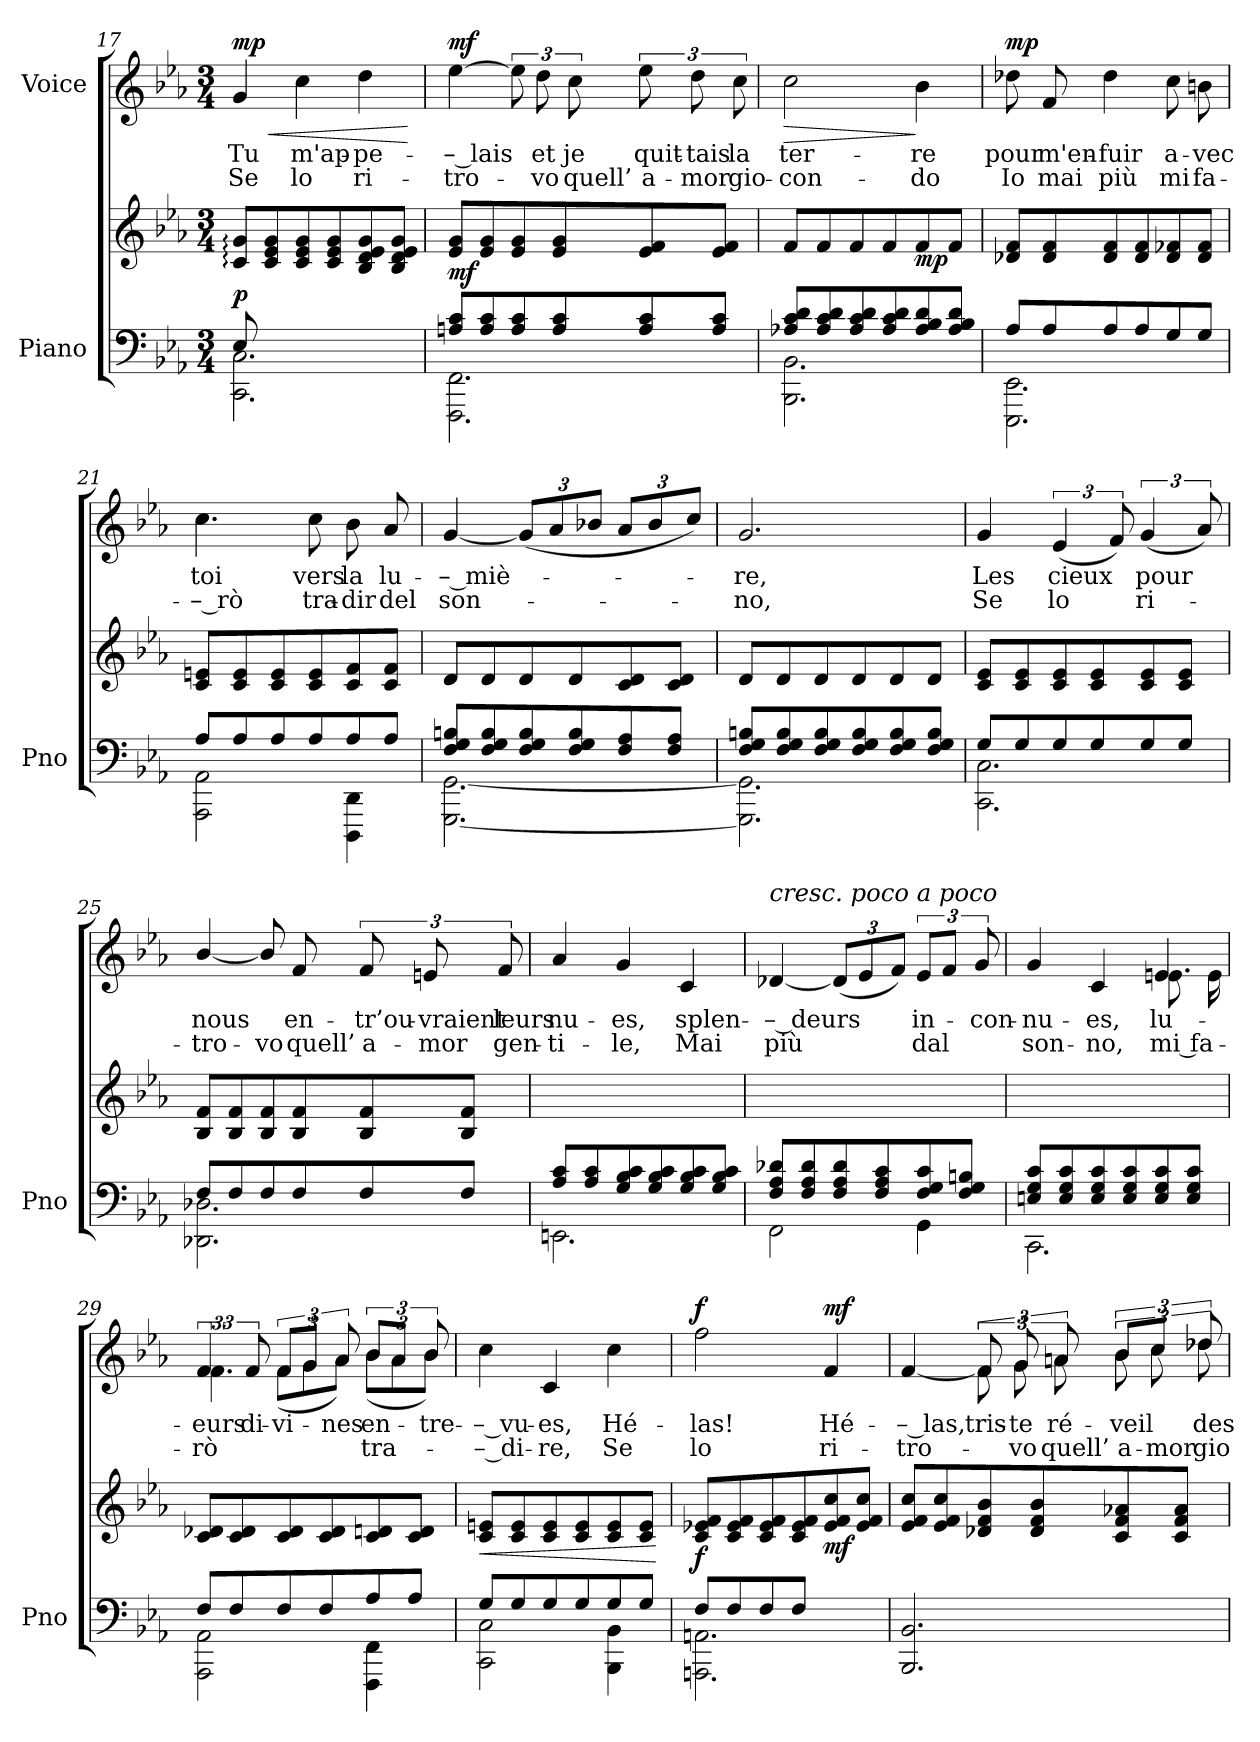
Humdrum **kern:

**kern	**kern	**dynam	**kern	**text	**text	**dynam
*part2	*part2	*part2	*part1	*part1	*part1	*part1
*staff3	*staff2	*staff2/3	*staff1	*staff1	*staff1	*staff1
*I"Piano	*	*	*I"Voice	*	*	*
*I'Pno	*	*	*	*	*	*
*clefF4	*clefG2	*	*clefG2	*	*	*
*k[b-e-a-]	*k[b-e-a-]	*	*k[b-e-a-]	*	*	*
*M3/4	*M3/4	*	*M3/4	*	*	*
=17	=17	=17	=17	=17	=17	=17
*^	*^	*	*	*	*	*
!	!	!	!	!LO:DY:a=2	!	!LO:LY:b	!LO:LY:b	!LO:HP:b
!	!	!	!	!	!	!	!	!LO:DY:n=1:a
8E-/	2.CC\ 2.C\	8c/: 8g/:L	8ryy	p	4g/	Tu	Se	< mp
2ryy	.	8c/ 8e-/ 8g/	8ryy	.	.	.	.	.
!	!	!	!	!	!	!LO:LY:b	!LO:LY:b	!
.	.	8c/ 8e-/ 8g/	4ryy	.	4cc\	m'ap-	lo	.
.	.	8c/ 8e-/ 8g/	.	.	.	.	.	.
!	!	!	!	!	!	!LO:LY:b	!LO:LY:b	!
.	.	8B-i/ 8d/ 8e-/ 8g/	4ryy	.	4dd\	-pe-	ri-	.
8ryy	.	8B-/ 8d/ 8e-/ 8g/J	.	.	.	.	.	.
*v	*v	*	*	*	*	*	*	*
*	*v	*v	*	*	*	*	*
.	.	.	.	.	.	[
!!LO:LB:g=z
=18	=18	=18	=18	=18	=18	=18
*^	*	*	*	*	*	*
!	!	!	!LO:DY:a=2	!	!LO:LY:b	!LO:LY:b	!LO:DY:a
8An/ 8c/L	2.FFF\ 2.FF\	8e-/ 8g/L	mf	[4ee-\	-– lais	-tro-	mf
8A/ 8c/	.	8e-/ 8g/	.	.	.	.	.
8A/ 8c/	.	8e-/ 8g/	.	12ee-\]	.	.	.
!	!	!	!	!	!LO:LY:b	!LO:LY:b	!
.	.	.	.	12dd\	et	-vo	.
8A/ 8c/	.	8e-/ 8g/	.	.	.	.	.
!	!	!	!	!	!LO:LY:b	!LO:LY:b	!
.	.	.	.	12cc\	je	quell’	.
!	!	!	!	!	!LO:LY:b	!LO:LY:b	!
8A/ 8c/	.	8e-/ 8f/	.	12ee-\	quit-	a-	.
!	!	!	!	!	!LO:LY:b	!LO:LY:b	!
.	.	.	.	12dd\	-tais	-mor	.
8A/ 8c/J	.	8e-/ 8f/J	.	.	.	.	.
!	!	!	!	!	!LO:LY:b	!LO:LY:b	!
.	.	.	.	12cc\	la	gio-	.
=19	=19	=19	=19	=19	=19	=19	=19
!	!	!	!	!	!LO:LY:b	!LO:LY:b	!LO:HP:b
8A-X/ 8c/ 8d/L	2.BBB-\ 2.BB-\	8f/L	.	2cc\	ter-	-con-	>
8A-/ 8c/ 8d/	.	8f/	.	.	.	.	.
8A-/ 8c/ 8d/	.	8f/	.	.	.	.	.
8A-/ 8c/ 8d/	.	8f/	.	.	.	.	.
!	!	!	!LO:DY:b	!	!LO:LY:b	!LO:LY:b	!
8A-/ 8B-/ 8d/	.	8f/	mp	4b-\	-re	-do	]
8A-/ 8B-/ 8d/J	.	8f/J	.	.	.	.	.
=20	=20	=20	=20	=20	=20	=20	=20
!	!	!	!	!	!LO:LY:b	!LO:LY:b	!LO:DY:a
8A-/L	2.EEE-\ 2.EE-\	8d-X/ 8f/L	.	8dd-X\	pour	Io	mp
!	!	!	!	!	!LO:LY:b	!LO:LY:b	!
8A-/	.	8d-/ 8f/	.	8f/	m'en-	mai	.
!	!	!	!	!	!LO:LY:b	!LO:LY:b	!
8A-/	.	8d-/ 8f/	.	4dd-\	-fuir	più	.
8A-/	.	8d-/ 8f/	.	.	.	.	.
!	!	!	!	!	!LO:LY:b	!LO:LY:b	!
8G/	.	8d-/ 8f-X/	.	8cc\	a-	mi	.
!	!	!	!	!	!LO:LY:b	!LO:LY:b	!
8G/J	.	8d-/ 8f-/J	.	8bn\	-vec	fa-	.
!!LO:LB:g=z
=21	=21	=21	=21	=21	=21	=21	=21
!	!	!	!	!	!LO:LY:b	!LO:LY:b	!
8A-/L	2AAA-\ 2AA-\	8c/ 8en/L	.	4.cc\	toi	-– rò	.
8A-/	.	8c/ 8e/	.	.	.	.	.
8A-/	.	8c/ 8e/	.	.	.	.	.
!	!	!	!	!	!LO:LY:b	!LO:LY:b	!
8A-/	.	8c/ 8e/	.	8cc\	vers	tra-	.
!	!	!	!	!	!LO:LY:b	!LO:LY:b	!
8A-/	4DDD\ 4DD\	8c/ 8f/	.	8b-i\	la	-dir	.
!	!	!	!	!	!LO:LY:b	!LO:LY:b	!
8A-/J	.	8c/ 8f/J	.	8a-/	lu-	del	.
=22	=22	=22	=22	=22	=22	=22	=22
!	!	!	!	!	!LO:LY:b	!LO:LY:b	!
8F/ 8G/ 8Bn/L	[2.GGG\ [2.GG\	8d/L	.	[4g/	-– miè-	son-	.
8F/ 8G/ 8B/	.	8d/	.	.	.	.	.
*	*	*	*	*Xbrackettup	*	*	*
8F/ 8G/ 8B/	.	8d/	.	(<12g/L]	.	.	.
.	.	.	.	12a-/	.	.	.
8F/ 8G/ 8B/	.	8d/	.	.	.	.	.
.	.	.	.	12b-X/J	.	.	.
8F/ 8A-/	.	8c/ 8d/	.	12a-/L	.	.	.
.	.	.	.	12b-/	.	.	.
8F/ 8A-/J	.	8c/ 8d/J	.	.	.	.	.
.	.	.	.	12cc/J)	.	.	.
=23	=23	=23	=23	=23	=23	=23	=23
!	!	!	!	!	!LO:LY:b	!LO:LY:b	!
8F/ 8G/ 8Bn/L	2.GGG\] 2.GG\]	8d/L	.	2.g/	-re,	-no,	.
8F/ 8G/ 8B/	.	8d/	.	.	.	.	.
8F/ 8G/ 8B/	.	8d/	.	.	.	.	.
8F/ 8G/ 8B/	.	8d/	.	.	.	.	.
8F/ 8G/ 8B/	.	8d/	.	.	.	.	.
8F/ 8G/ 8B/J	.	8d/J	.	.	.	.	.
!!LO:PB:g=z
=24	=24	=24	=24	=24	=24	=24	=24
!	!	!	!	!	!LO:LY:b	!LO:LY:b	!
8G/L	2.CC\ 2.C\	8c/ 8e-/L	.	4g/	Les	Se	.
8G/	.	8c/ 8e-/	.	.	.	.	.
*	*	*	*	*brackettup	*	*	*
!	!	!	!	!	!LO:LY:b	!LO:LY:b	!
8G/	.	8c/ 8e-/	.	(<6e-/	cieux	lo	.
8G/	.	8c/ 8e-/	.	.	.	.	.
.	.	.	.	12f/)	.	.	.
!	!	!	!	!	!LO:LY:b	!LO:LY:b	!
8G/	.	8c/ 8e-/	.	(<6g/	pour	ri-	.
8G/J	.	8c/ 8e-/J	.	.	.	.	.
.	.	.	.	12a-/)	.	.	.
=25	=25	=25	=25	=25	=25	=25	=25
!	!	!	!	!	!LO:LY:b	!LO:LY:b	!
8F/L	2.DD-X\ 2.D-X\	8B-/ 8f/L	.	[4b-/	nous	-tro-	.
8F/	.	8B-/ 8f/	.	.	.	.	.
!	!	!	!	!	!	!LO:LY:b	!
8F/	.	8B-/ 8f/	.	8b-/]	.	-vo	.
!	!	!	!	!	!LO:LY:b	!LO:LY:b	!
8F/	.	8B-/ 8f/	.	8f/	en-	quell’	.
!	!	!	!	!	!LO:LY:b	!LO:LY:b	!
8F/	.	8B-/ 8f/	.	12f/	-tr’ou-	a-	.
!	!	!	!	!	!LO:LY:b	!LO:LY:b	!
.	.	.	.	12en/	-vraient	-mor	.
8F/J	.	8B-/ 8f/J	.	.	.	.	.
!	!	!	!	!	!LO:LY:b	!LO:LY:b	!
.	.	.	.	12f/	leurs	gen-	.
=26	=26	=26	=26	=26	=26	=26	=26
!	!	!	!	!	!LO:LY:b	!LO:LY:b	!
8A-/ 8c/L	2.EEn\	2.ryy	.	4a-/	nu-	-ti-	.
8A-/ 8c/	.	.	.	.	.	.	.
!	!	!	!	!	!LO:LY:b	!LO:LY:b	!
8G/ 8B-/ 8c/	.	.	.	4g/	-es,	-le,	.
8G/ 8B-/ 8c/	.	.	.	.	.	.	.
!	!	!	!	!	!LO:LY:b	!LO:LY:b	!
8G/ 8B-/ 8c/	.	.	.	4c/	splen-	Mai	.
8G/ 8B-/ 8c/J	.	.	.	.	.	.	.
!!LO:LB:g=z
=27	=27	=27	=27	=27	=27	=27	=27
!	!	!	!	!LO:TX:a:i:t=cresc. poco a poco	!	!	!
!	!	!	!	!	!LO:LY:b	!LO:LY:b	!
8F/ 8A-/ 8d-X/L	2FF\	2.ryy	.	[4d-X/	-– deurs	più	.
8F/ 8A-/ 8d-/	.	.	.	.	.	.	.
*	*	*	*	*Xbrackettup	*	*	*
8F/ 8A-/ 8d-/	.	.	.	(<12d-/L]	.	.	.
.	.	.	.	12e-/	.	.	.
8F/ 8A-/ 8c/	.	.	.	.	.	.	.
.	.	.	.	12f/J)	.	.	.
*	*	*	*	*brackettup	*	*	*
!	!	!	!	!	!LO:LY:b	!LO:LY:b	!
8F/ 8G/ 8c/	4GG\	.	.	12e-/L	in-	dal	.
.	.	.	.	12f/J	.	.	.
8F/ 8G/ 8Bn/J	.	.	.	.	.	.	.
!	!	!	!	!	!LO:LY:b	!	!
.	.	.	.	12g/	-con-	.	.
=28	=28	=28	=28	=28	=28	=28	=28
!	!	!	!	!	!LO:LY:b	!LO:LY:b	!
*	*	*	*	*^	*	*	*
8En/ 8G/ 8c/L	2.CC\	2.ryy	.	4g/	4ryy	-nu-	son-	.
8E/ 8G/ 8c/	.	.	.	.	.	.	.	.
!	!	!	!	!	!	!LO:LY:b	!LO:LY:b	!
8E/ 8G/ 8c/	.	.	.	4c/	4ryy	-es,	-no,	.
8E/ 8G/ 8c/	.	.	.	.	.	.	.	.
!	!	!	!	!	!	!LO:LY:b	!LO:LY:b	!
8E/ 8G/ 8c/	.	.	.	4en/	8.e\	lu-	mi fa-	.
8E/ 8G/ 8c/J	.	.	.	.	.	.	.	.
.	.	.	.	.	16e\	.	.	.
=29	=29	=29	=29	=29	=29	=29	=29	=29
!	!	!	!	!	!	!LO:LY:b	!LO:LY:b	!
8F/L	2AAA-\ 2AA-\	8c/ 8d-X/L	.	6f/	6.f\	-eurs	-rò	.
8F/	.	8c/ 8d-/	.	.	.	.	.	.
!	!	!	!	!	!	!LO:LY:b	!	!
.	.	.	.	12f/	.	di-	.	.
!	!	!	!	!	!	!LO:LY:b	!	!
*	*	*	*	*	*Xbrackettup	*	*	*
8F/	.	8c/ 8d-/	.	12f/L	(<12f\L	-vi-	.	.
.	.	.	.	12g/J	12g\	.	.	.
8F/	.	8c/ 8d-/	.	.	.	.	.	.
!	!	!	!	!	!	!LO:LY:b	!	!
.	.	.	.	12a-/	12a-\J)	-nes	.	.
*	*	*	*	*brackettup	*	*	*	*
!	!	!	!	!	!	!LO:LY:b	!LO:LY:b	!
*	*	*	*	*	*Xbrackettup	*	*	*
8A-/	4FFF\ 4FF\	8c/ 8dn/	.	12b-/L	(<12b-\L	en-	tra-	.
.	.	.	.	12a-/J	12a-\	.	.	.
8A-/J	.	8c/ 8d/J	.	.	.	.	.	.
!	!	!	!	!	!	!LO:LY:b	!	!
.	.	.	.	12b-/	12b-\J)	-tre-	.	.
!!LO:LB:g=z
=30	=30	=30	=30	=30	=30	=30	=30	=30
!	!	!	!LO:HP:b	!	!	!LO:LY:b	!LO:LY:b	!
*	*	*	*	*v	*v	*	*	*
8G/L	2CC\ 2C\	8c/ 8en/L	<	4cc\	-– vu-	-– di-	.
8G/	.	8c/ 8e/	.	.	.	.	.
!	!	!	!	!	!LO:LY:b	!LO:LY:b	!
8G/	.	8c/ 8e/	.	4c/	-es,	-re,	.
8G/	.	8c/ 8e/	.	.	.	.	.
!	!	!	!	!	!LO:LY:b	!LO:LY:b	!
8G/	4BBB-\ 4BB-\	8c/ 8e/	.	4cc\	Hé-	Se	.
8G/J	.	8c/ 8e/J	.	.	.	.	.
*v	*v	*	*	*	*	*	*
.	.	[	.	.	.	.
=31	=31	=31	=31	=31	=31	=31
*^	*^	*	*	*	*	*
!	!	!	!	!LO:DY:b	!	!LO:LY:b	!LO:LY:b	!LO:DY:a
8F/L	2.AAAn\ 2.AAn\	8c/ 8e-X/ 8f/L	2ryy	f	2ff\	-las!	lo	f
8F/	.	8c/ 8e-/ 8f/	.	.	.	.	.	.
8F/	.	8c/ 8e-/ 8f/	.	.	.	.	.	.
8F/J	.	8c/ 8e-/ 8f/	.	.	.	.	.	.
!	!	!	!	!LO:DY:b	!	!LO:LY:b	!LO:LY:b	!LO:DY:a
4ryy	.	8e-/ 8f/ 8cc/	4ryy	mf	4f/	Hé-	ri-	mf
.	.	8e-/ 8f/ 8cc/J	.	.	.	.	.	.
*v	*v	*	*	*	*	*	*	*
*	*v	*v	*	*	*	*	*
=32	=32	=32	=32	=32	=32	=32
!	!	!	!	!LO:LY:b	!LO:LY:b	!
*	*	*	*^	*	*	*
2.BBB-/ 2.BB-/	8e-/ 8f/ 8cc/L	.	[4f/	4ryy	-– las,	-tro-	.
.	8e-/ 8f/ 8cc/	.	.	.	.	.	.
*	*	*	*brackettup	*	*	*	*
!	!	!	!	!	!LO:LY:b	!	!
.	8d-X/ 8f/ 8b-/	.	12f/]	12f\	tris-	.	.
!	!	!	!	!	!LO:LY:b	!LO:LY:b	!
.	.	.	12g/	12g\	-te	-vo	.
.	8d-/ 8f/ 8b-/	.	.	.	.	.	.
!	!	!	!	!	!LO:LY:b	!LO:LY:b	!
.	.	.	12an/	12a\	ré-	quell’	.
!	!	!	!	!	!LO:LY:b	!LO:LY:b	!
.	8c/ 8f/ 8a-X/	.	12b-/L	12b-\	-veil	a-	.
!	!	!	!	!	!	!LO:LY:b	!
.	.	.	12cc/J	12cc\	.	-mor	.
.	8c/ 8f/ 8a-/J	.	.	.	.	.	.
!	!	!	!	!	!LO:LY:b	!LO:LY:b	!
.	.	.	12dd-X/	12dd-\	des	gio-	.
*	*	*	*v	*v	*	*	*
=	=	=	=	=	=	=
*-	*-	*-	*-	*-	*-	*-
